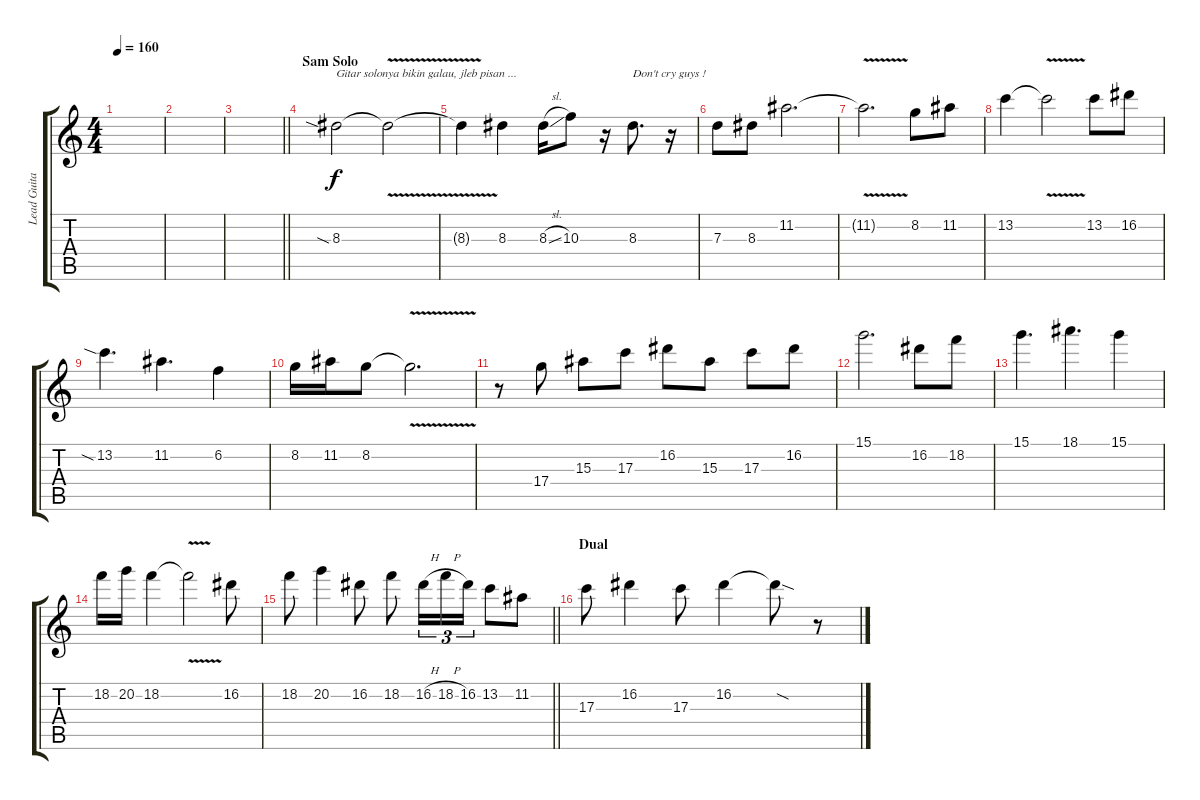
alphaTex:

\track ("Lead Guitar - Sam Totman" "Lead Guita") {instrument distortionguitar}
\staff {score tabs}
\tuning (E4 B3 G3 D3 A2 E2) {hide}
\ts (4 4)
\tempo 160
\clef g2
\ks c
|
|
\barLineRight lightlight
|
\section ("" "Sam Solo")
8.3{sia}.2{txt "Gitar solonya bikin galau, jleb pisan ..."} 8.3{v t}.2 |
8.3{t}.4 8.3.4 8.3{sl}.16 10.3.8 r.16 8.3.8{d txt "Don't cry guys ! "} r.16 |
7.3.8 8.3.8 11.2.2{d} |
11.2{v t}.2{d} 8.2.8 11.2.8 |
13.2.4 13.2{v t}.2 13.2.8 16.2.8 |
13.2{sia}.4{d} 11.2.4{d} 6.2.4 |
8.2.16 11.2.16 8.2.8 8.2{v t}.2{d} |
r.8 17.4.8 15.3.8 17.3.8 16.2.8 15.3.8 17.3.8 16.2.8 |
15.1.2{d} 16.2.8 18.2.8 |
15.1.4{d} 18.1.4{d} 15.1.4 |
18.2.16 20.2.16 18.2.4 18.2{v t}.2 16.2.8 |
\barLineRight lightlight
18.2.8 20.2.4 16.2.8 18.2.8 16.2{h}.16{tu (3 2)} 18.2{h}.16{tu (3 2)} 16.2.16{tu (3 2)} 13.2.8 11.2.8 |
\section ("" "Dual")
17.3.8 16.2.4 17.3.8 16.2.4 16.2{sod t}.8 r.8
